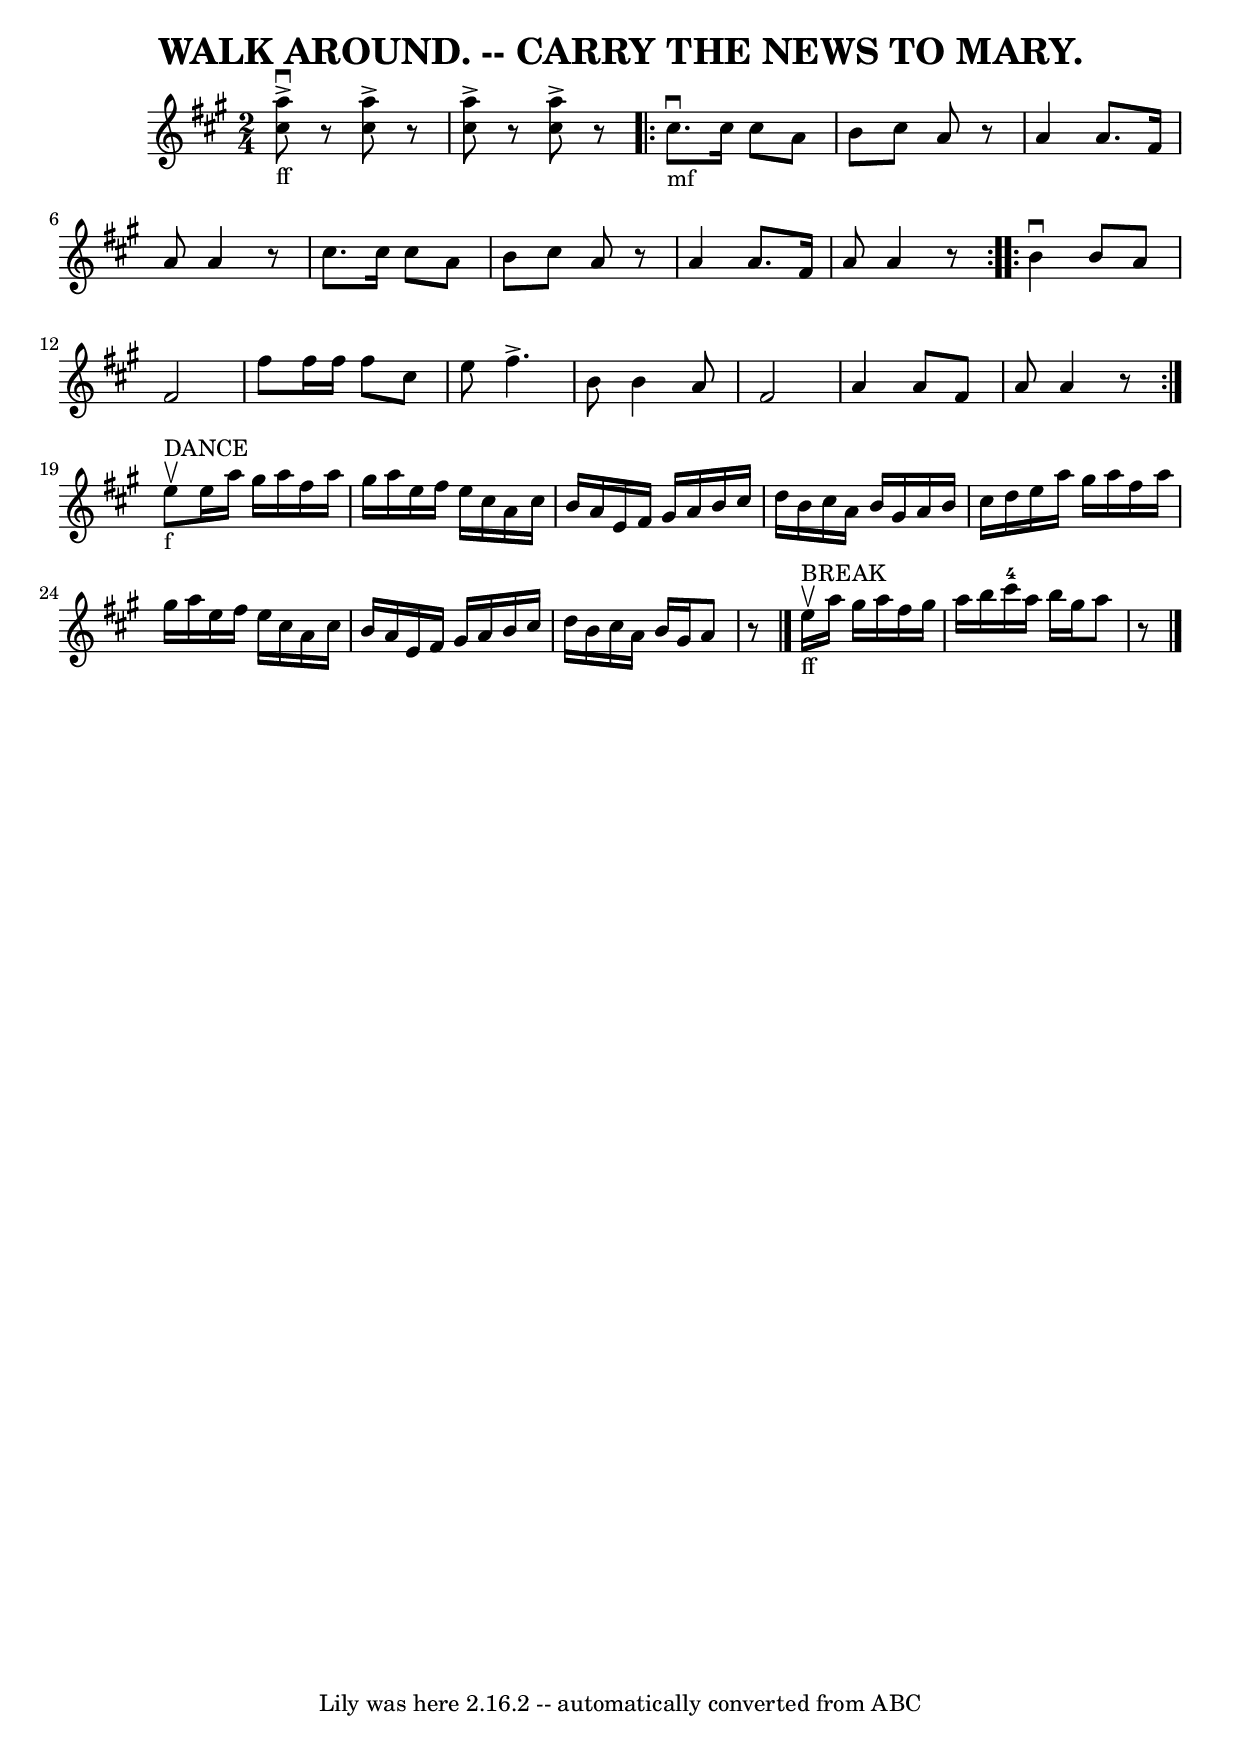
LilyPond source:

\version "2.16.2"
\include "Mammoth.ily"
\header {
	%% book = "Coles pg. 26.2"
	crossRefNumber = "2"
	footnotes = ""
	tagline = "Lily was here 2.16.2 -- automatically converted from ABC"
	title = "WALK AROUND. -- CARRY THE NEWS TO MARY."
}
voicedefault =  {


\time 2/4 
\key a \major     << a''8_"ff"^\accent^\downbow cis''8   >>   r8 
  << cis''8^\accent a''8   >>   r8   |
   << a''8^\accent   
cis''8   >>   r8   << cis''8^\accent a''8   >>   r8   \repeat volta 2 {    
 cis''8._"mf"^\downbow cis''16 cis''8 a'8    |
 b'8    
cis''8 a'8    r8   |
 a'4 a'8. fis'16    |
 a'8 a'4 
   r8 |
 cis''8. cis''16 cis''8 a'8    |
 b'8    
cis''8 a'8    r8   |
 a'4 a'8. fis'16    |
 a'8 a'4 
   r8   }     \repeat volta 2 { b'4^\downbow b'8 a'8    |
   
fis'2    |
 fis''8 fis''16 fis''16 fis''8 cis''8    
|
 e''8 fis''4.^\accent   |
 b'8 b'4 a'8    |
  
 fis'2    |
 a'4 a'8 fis'8    |
 a'8 a'4    r8   }     
 e''8^"DANCE"_"f"^\upbow |
 e''16 a''16 gis''16 a''16    
fis''16 a''16 gis''16 a''16    |
 e''16 fis''16 e''16    
cis''16 a'16 cis''16 b'16 a'16    |
 e'16 fis'16    
gis'16 a'16 b'16 cis''16 d''16 b'16    |
 cis''16    
a'16 b'16 gis'16 a'16 b'16 cis''16 d''16    |
     
e''16 a''16 gis''16 a''16 fis''16 a''16 gis''16 a''16    
|
 e''16 fis''16 e''16 cis''16 a'16 cis''16 b'16    
a'16    |
 e'16 fis'16 gis'16 a'16 b'16 cis''16 d''16 
 b'16    |
 cis''16 a'16 b'16 gis'16 a'8    r8   
\bar "|." e''16_"ff"^"BREAK"^\upbow a''16 gis''16 a''16    
fis''16 gis''16 a''16 b''16    |
 cis'''16-4 a''16    
b''16 gis''16 a''8    r8 \bar "|."   
}

\score{
    <<

	\context Staff="default"
	{
	    \voicedefault 
	}

    >>
	\layout {
	}
	\midi {}
}
